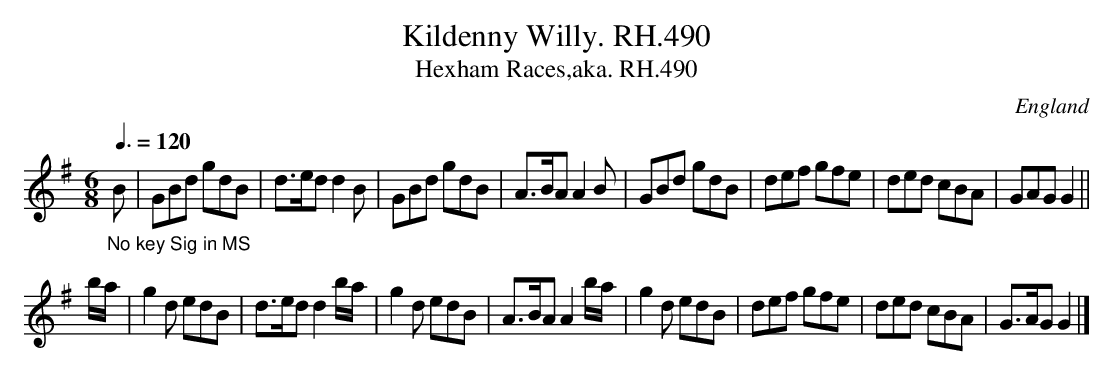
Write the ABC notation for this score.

X:1
T:Kildenny Willy. RH.490
T:Hexham Races,aka. RH.490
L:1/8
M:6/8
O:England
Q:3/8=120
K:G
"_No key Sig in MS"B|GBd gdB|d>ed d2B|GBd gdB|A>BA A2B|\
GBd gdB|def gfe|ded cBA|GAG G2||!
b/a/|g2d edB|d>ed d2b/a/|g2d edB|A>BA A2b/a/|\
g2d edB|def gfe|ded cBA|G>AG G2|]
